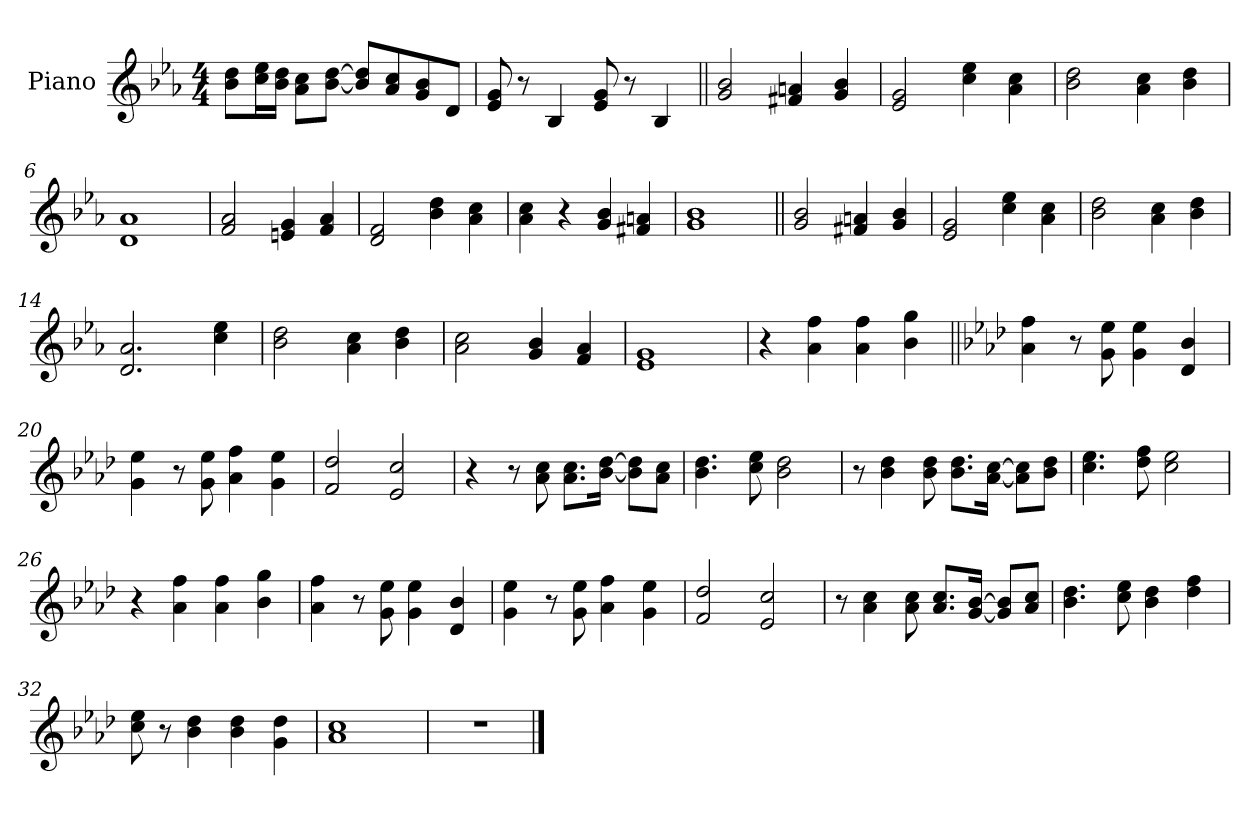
**kern
*part1
*staff1
*I"Piano
*I'Pno.
*clefG2
*k[b-e-a-]
*M4/4
*MM146
=1
8b- 8ddL
16cc 16ee-L
16b- 16ddJJ
8a- 8ccL
[8b- [8ddJ
8b-] 8dd]L
8a- 8cc
8g 8b-
8dJ
=2
8e- 8g
8r
4B-
8e- 8g
8r
4B-
=3||
2g 2b-
4f#X 4an
4g 4b-
=4
2e- 2g
4cc 4ee-
4a- 4cc
=5
2b- 2dd
4a- 4cc
4b- 4dd
=6
1d 1a-
=7
2f 2a-
4en 4g
4f 4a-
=8
2d 2f
4b- 4dd
4a- 4cc
=9
4a- 4cc
4r
4g 4b-
4f#X 4an
=10
1g 1b-
=11||
2g 2b-
4f#X 4an
4g 4b-
=12
2e- 2g
4cc 4ee-
4a- 4cc
=13
2b- 2dd
4a- 4cc
4b- 4dd
=14
2.d 2.a-
4cc 4ee-
=15
2b- 2dd
4a- 4cc
4b- 4dd
=16
2a- 2cc
4g 4b-
4f 4a-
=17
1e- 1g
=18
4r
4a- 4ff
4a- 4ff
4b- 4gg
=19||
*k[b-e-a-d-]
4a- 4ff
8r
8g 8ee-
4g 4ee-
4d- 4b-
=20
4g 4ee-
8r
8g 8ee-
4a- 4ff
4g 4ee-
=21
2f 2dd-
2e- 2cc
=22
4r
8r
8a- 8cc
8.a- 8.ccL
[16b- [16dd-Jk
8b-] 8dd-]L
8a- 8ccJ
=23
4.b- 4.dd-
8cc 8ee-
2b- 2dd-
=24
8r
4b- 4dd-
8b- 8dd-
8.b- 8.dd-L
[16a- [16ccJk
8a-] 8cc]L
8b- 8dd-J
=25
4.cc 4.ee-
8dd- 8ff
2cc 2ee-
=26
4r
4a- 4ff
4a- 4ff
4b- 4gg
=27
4a- 4ff
8r
8g 8ee-
4g 4ee-
4d- 4b-
=28
4g 4ee-
8r
8g 8ee-
4a- 4ff
4g 4ee-
=29
2f 2dd-
2e- 2cc
=30
8r
4a- 4cc
8a- 8cc
8.a- 8.ccL
[16g [16b-Jk
8g] 8b-]L
8a- 8ccJ
=31
4.b- 4.dd-
8cc 8ee-
4b- 4dd-
4dd- 4ff
=32
8cc 8ee-
8r
4b- 4dd-
4b- 4dd-
4g 4dd-
=33
1a- 1cc
=34
1r
==
*-
